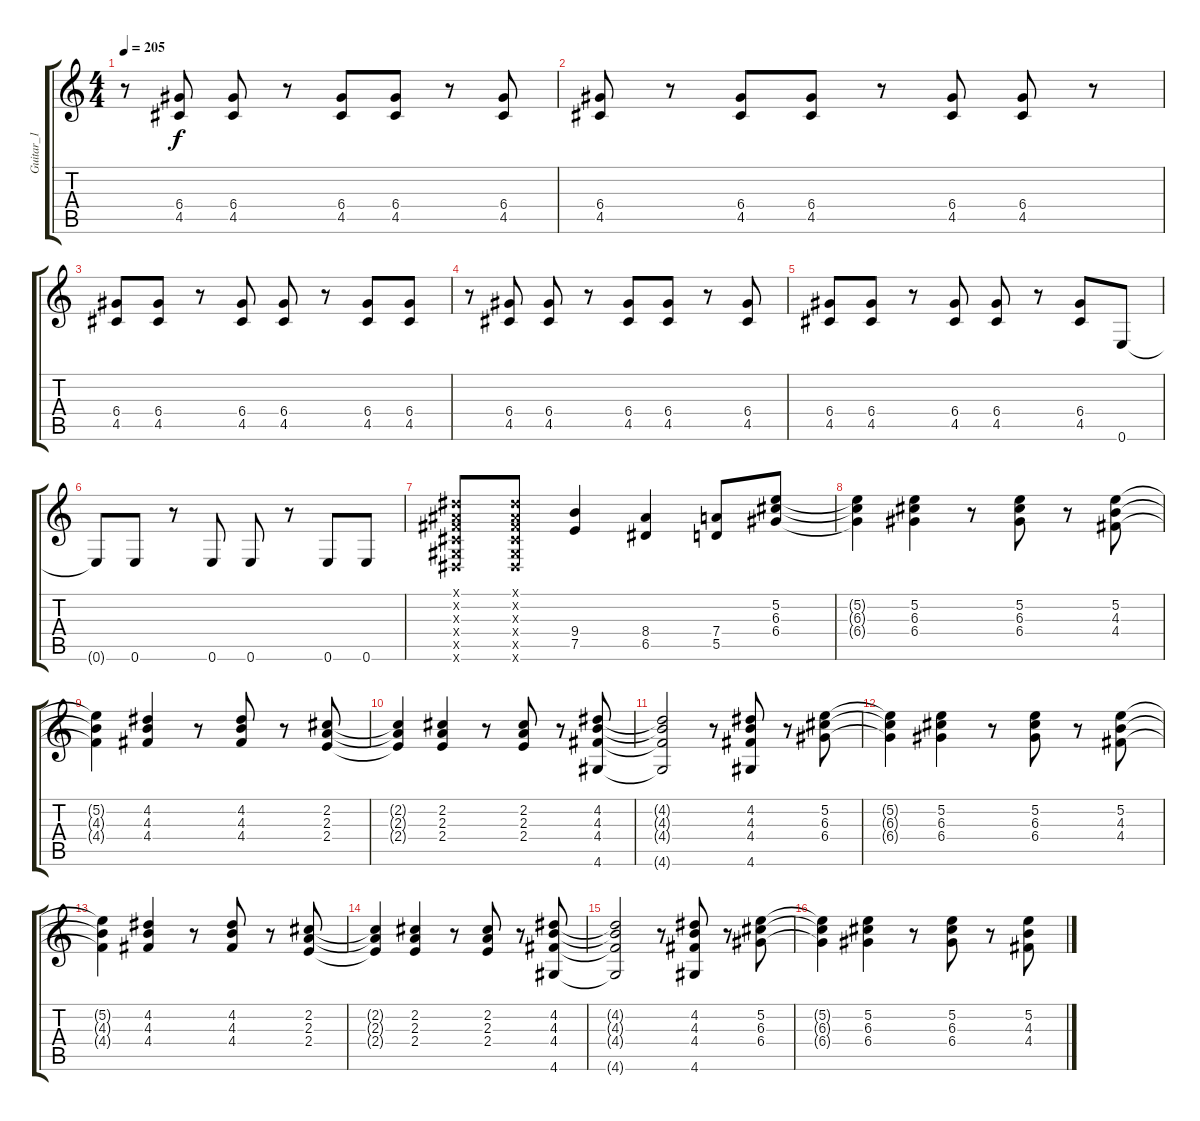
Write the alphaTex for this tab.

\track ("Guitar_1" "Guitar_1") {instrument distortionguitar}
\staff {score tabs}
\tuning (E4 B3 G3 D3 A2 E2) {hide}
\ts (4 4)
\tempo 205
\clef g2
\ks c
r.8{dy f} (6.4 4.5).8 (6.4 4.5).8 r.8 (6.4 4.5).8 (6.4 4.5).8 r.8 (6.4 4.5).8 |
(6.4 4.5).8 r.8 (6.4 4.5).8 (6.4 4.5).8 r.8 (6.4 4.5).8 (6.4 4.5).8 r.8 |
(6.4 4.5).8 (6.4 4.5).8 r.8 (6.4 4.5).8 (6.4 4.5).8 r.8 (6.4 4.5).8 (6.4 4.5).8 |
r.8 (6.4 4.5).8 (6.4 4.5).8 r.8 (6.4 4.5).8 (6.4 4.5).8 r.8 (6.4 4.5).8 |
(6.4 4.5).8 (6.4 4.5).8 r.8 (6.4 4.5).8 (6.4 4.5).8 r.8 (6.4 4.5).8 0.6.8 |
0.6{t}.8 0.6.8 r.8 0.6.8 0.6.8 r.8 0.6.8 0.6.8 |
(-1.1{x} -1.2{x} -1.3{x} -1.4{x} -1.5{x} -1.6{x}).8 (-1.1{x} -1.2{x} -1.3{x} -1.4{x} -1.5{x} -1.6{x}).8 (9.4 7.5).4 (8.4 6.5).4 (7.4 5.5).8 (5.2 6.3 6.4).8 |
(5.2{t} 6.3{t} 6.4{t}).4 (5.2 6.3 6.4).4 r.8 (5.2 6.3 6.4).8 r.8 (5.2 4.3 4.4).8 |
(5.2{t} 4.3{t} 4.4{t}).4 (4.2 4.3 4.4).4 r.8 (4.2 4.3 4.4).8 r.8 (2.2 2.3 2.4).8 |
(2.2{t} 2.3{t} 2.4{t}).4 (2.2 2.3 2.4).4 r.8 (2.2 2.3 2.4).8 r.8 (4.2 4.3 4.4 4.6).8 |
(4.2{t} 4.3{t} 4.4{t} 4.6{t}).2 r.8 (4.2 4.3 4.4 4.6).8 r.8 (5.2 6.3 6.4).8 |
(5.2{t} 6.3{t} 6.4{t}).4 (5.2 6.3 6.4).4 r.8 (5.2 6.3 6.4).8 r.8 (5.2 4.3 4.4).8 |
(5.2{t} 4.3{t} 4.4{t}).4 (4.2 4.3 4.4).4 r.8 (4.2 4.3 4.4).8 r.8 (2.2 2.3 2.4).8 |
(2.2{t} 2.3{t} 2.4{t}).4 (2.2 2.3 2.4).4 r.8 (2.2 2.3 2.4).8 r.8 (4.2 4.3 4.4 4.6).8 |
(4.2{t} 4.3{t} 4.4{t} 4.6{t}).2 r.8 (4.2 4.3 4.4 4.6).8 r.8 (5.2 6.3 6.4).8 |
(5.2{t} 6.3{t} 6.4{t}).4 (5.2 6.3 6.4).4 r.8 (5.2 6.3 6.4).8 r.8 (5.2 4.3 4.4).8
